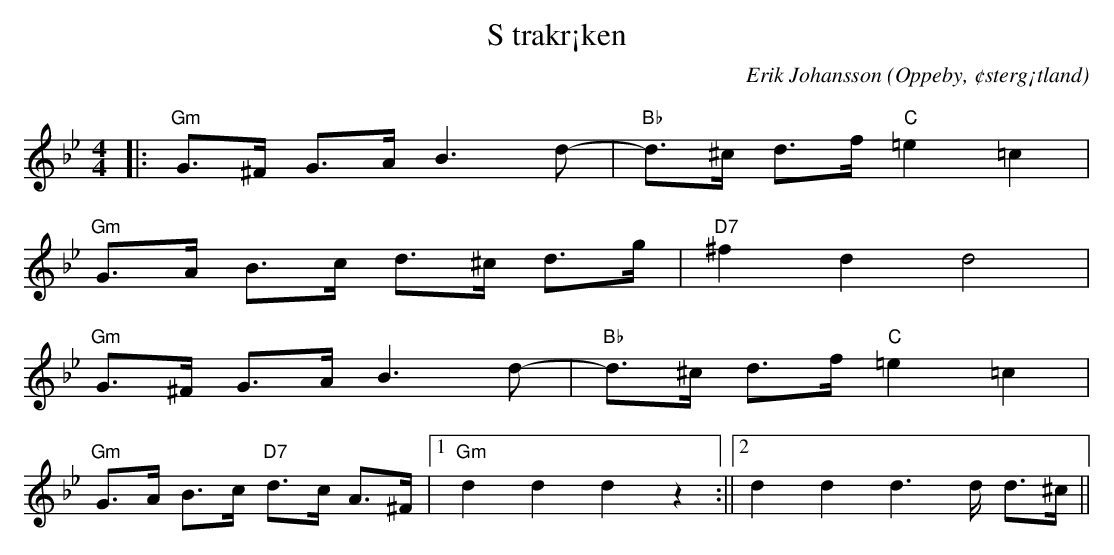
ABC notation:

X:1
T:S trakr¡ken
C:Erik Johansson
O:Oppeby, ¢sterg¡tland
Q:130
M:4/4
L:1/8
K:Gm
|:"Gm"G>^F G>A B3 d-|"Bb" d>^c d>f"C" =e2 =c2|
  "Gm"G>A B>c d>^c d>g|"D7" ^f2 d2 d4 |
  "Gm"G>^F G>A B3 d-|"Bb" d>^c d>f"C" =e2 =c2|
  "Gm"G>A B>c "D7"d>c A>^F|1"Gm" d2 d2 d2 z2 :||2 d2 d2 d2> d d>^c ||
